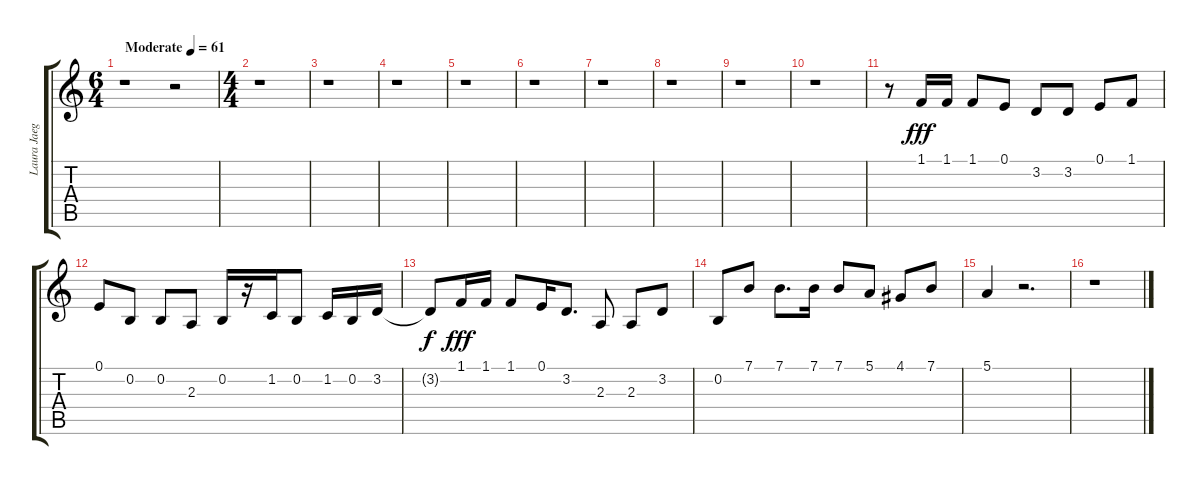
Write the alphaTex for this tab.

\track ("Laura Jaeger" "Laura Jaeg") {instrument baritonesax}
\staff {score tabs}
\tuning (E4 B3 G3 D3 A2 E2) {hide}
\ts (6 4)
\tempo (61 "Moderate")
\clef g2
\ks c
r.1{dy fff instrument baritonesax} r.2 |
\ts (4 4)
r.1 |
r.1 |
r.1 |
r.1 |
r.1 |
r.1 |
r.1 |
r.1 |
r.1 |
r.8 1.1.16 1.1.16 1.1.8 0.1.8 3.2.8 3.2.8 0.1.8 1.1.8 |
0.1.8 0.2.8 0.2.8 2.3.8 0.2.16 r.16 1.2.16 0.2.8 1.2.16 0.2.16 3.2.16 |
3.2{t}.8{dy f} 1.1.16{dy fff} 1.1.16 1.1.8 0.1.16 3.2.8{d} 2.3.8 2.3.8 3.2.8 |
0.2.8 7.1.8 7.1.8{d} 7.1.16 7.1.8 5.1.8 4.1.8 7.1.8 |
5.1.4 r.2{d} |
r.1
